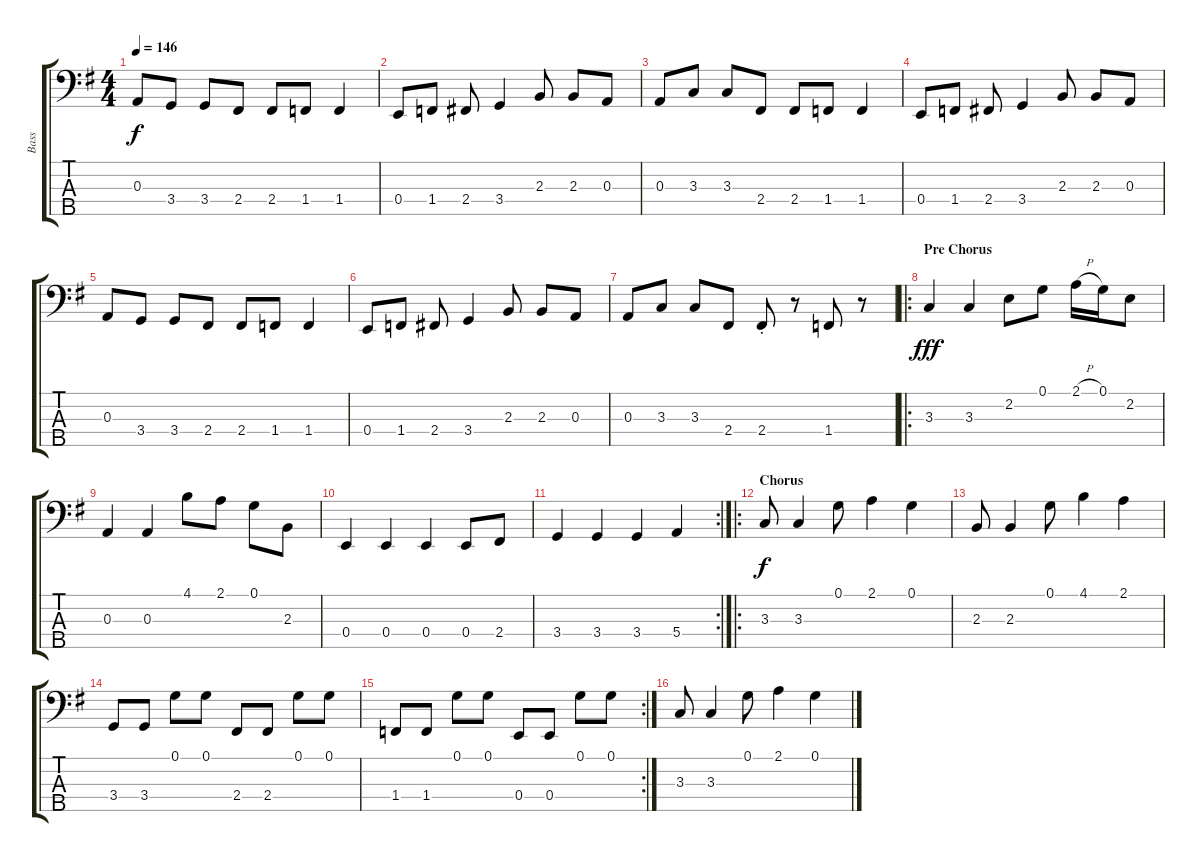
\track ("Bass" "Bass") {instrument electricbasspick}
\staff {score tabs}
\tuning (G2 D2 A1 E1 B0) {hide}
\ts (4 4)
\tempo 146
\clef f4
\ks g
0.3.8{dy f} 3.4.8 3.4.8 2.4.8 2.4.8 1.4.8 1.4.4 |
0.4.8 1.4.8 2.4.8 3.4.4 2.3.8 2.3.8 0.3.8 |
0.3.8 3.3.8 3.3.8 2.4.8 2.4.8 1.4.8 1.4.4 |
0.4.8 1.4.8 2.4.8 3.4.4 2.3.8 2.3.8 0.3.8 |
0.3.8 3.4.8 3.4.8 2.4.8 2.4.8 1.4.8 1.4.4 |
0.4.8 1.4.8 2.4.8 3.4.4 2.3.8 2.3.8 0.3.8 |
0.3.8 3.3.8 3.3.8 2.4.8 2.4{st}.8 r.8 1.4.8 r.8 |
\ro
\section ("" "Pre Chorus")
3.3.4{dy fff volume 16 instrument electricbasspick} 3.3.4 2.2.8 0.1.8 2.1{h}.16 0.1.16 2.2.8 |
0.3.4 0.3.4 4.1.8 2.1.8 0.1.8 2.3.8 |
0.4.4 0.4.4 0.4.4 0.4.8 2.4.8 |
\rc 2
3.4.4 3.4.4 3.4.4 5.4.4 |
\ro
\section ("" "Chorus")
3.3.8{dy f volume 16 balance 8} 3.3.4 0.1.8 2.1.4 0.1.4 |
2.3.8 2.3.4 0.1.8 4.1.4 2.1.4 |
3.4.8 3.4.8 0.1.8 0.1.8 2.4.8 2.4.8 0.1.8 0.1.8 |
\rc 2
1.4.8 1.4.8 0.1.8 0.1.8 0.4.8 0.4.8 0.1.8 0.1.8 |
3.3.8{volume 16 balance 8} 3.3.4 0.1.8 2.1.4 0.1.4
